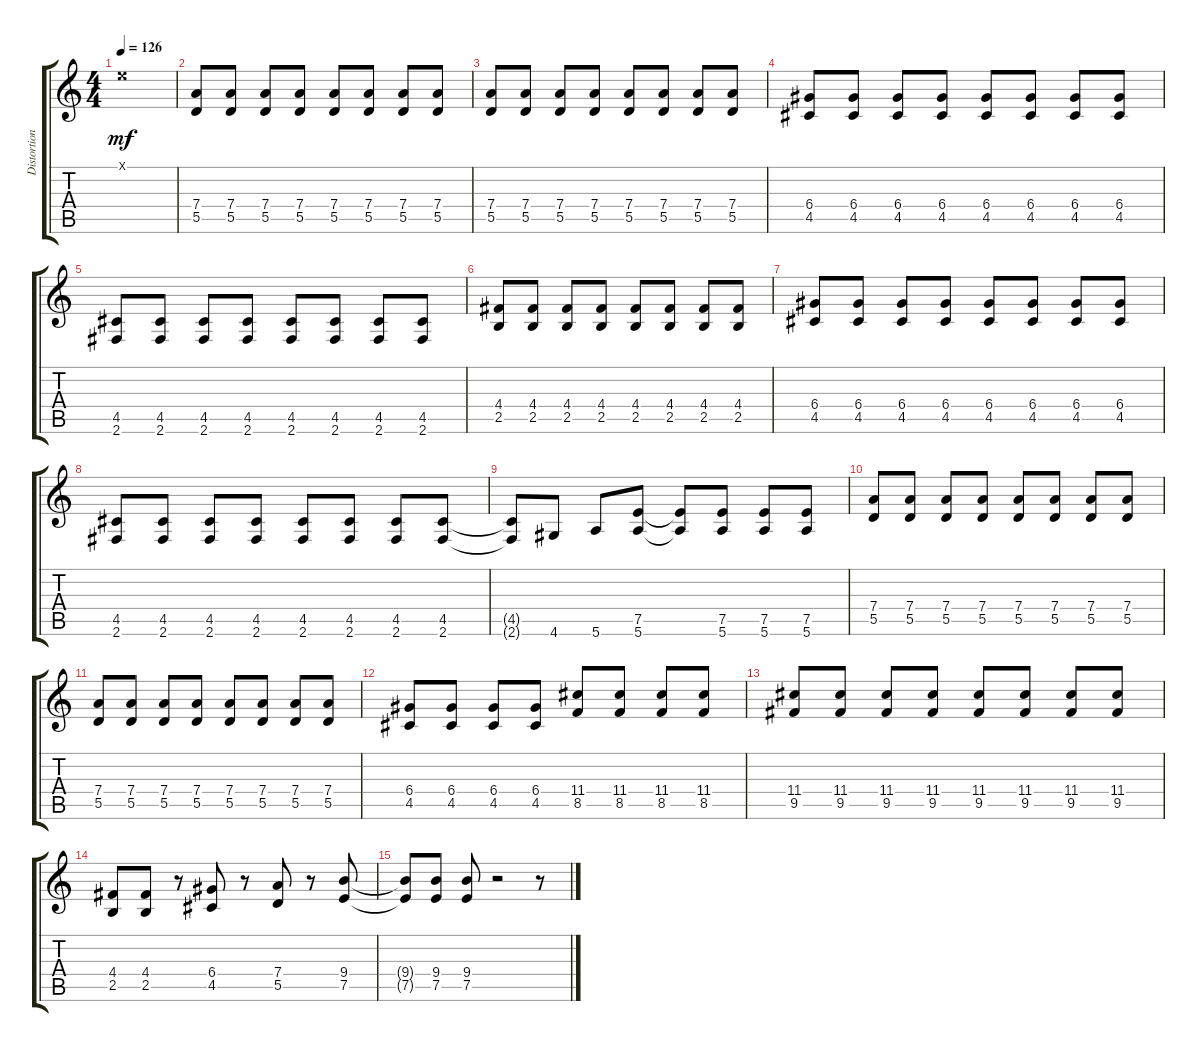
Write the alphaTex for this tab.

\track ("Distortion Guitar" "Distortion") {instrument distortionguitar}
\staff {score tabs}
\tuning (E4 B3 G3 D3 A2 E2) {hide}
\ts (4 4)
\tempo 126
\clef g2
\ks c
0.1{x}.1{dy mf instrument distortionguitar} |
(7.4 5.5).8 (7.4 5.5).8 (7.4 5.5).8 (7.4 5.5).8 (7.4 5.5).8 (7.4 5.5).8 (7.4 5.5).8 (7.4 5.5).8 |
(7.4 5.5).8 (7.4 5.5).8 (7.4 5.5).8 (7.4 5.5).8 (7.4 5.5).8 (7.4 5.5).8 (7.4 5.5).8 (7.4 5.5).8 |
(6.4 4.5).8 (6.4 4.5).8 (6.4 4.5).8 (6.4 4.5).8 (6.4 4.5).8 (6.4 4.5).8 (6.4 4.5).8 (6.4 4.5).8 |
(4.5 2.6).8 (4.5 2.6).8 (4.5 2.6).8 (4.5 2.6).8 (4.5 2.6).8 (4.5 2.6).8 (4.5 2.6).8 (4.5 2.6).8 |
(4.4 2.5).8 (4.4 2.5).8 (4.4 2.5).8 (4.4 2.5).8 (4.4 2.5).8 (4.4 2.5).8 (4.4 2.5).8 (4.4 2.5).8 |
(6.4 4.5).8 (6.4 4.5).8 (6.4 4.5).8 (6.4 4.5).8 (6.4 4.5).8 (6.4 4.5).8 (6.4 4.5).8 (6.4 4.5).8 |
(4.5 2.6).8 (4.5 2.6).8 (4.5 2.6).8 (4.5 2.6).8 (4.5 2.6).8 (4.5 2.6).8 (4.5 2.6).8 (4.5 2.6).8 |
(4.5{t} 2.6{t}).8 4.6.8 5.6.8 (7.5 5.6).8 (7.5{t} 5.6{t}).8 (7.5 5.6).8 (7.5 5.6).8 (7.5 5.6).8 |
(7.4 5.5).8 (7.4 5.5).8 (7.4 5.5).8 (7.4 5.5).8 (7.4 5.5).8 (7.4 5.5).8 (7.4 5.5).8 (7.4 5.5).8 |
(7.4 5.5).8 (7.4 5.5).8 (7.4 5.5).8 (7.4 5.5).8 (7.4 5.5).8 (7.4 5.5).8 (7.4 5.5).8 (7.4 5.5).8 |
(6.4 4.5).8 (6.4 4.5).8 (6.4 4.5).8 (6.4 4.5).8 (11.4 8.5).8 (11.4 8.5).8 (11.4 8.5).8 (11.4 8.5).8 |
(11.4 9.5).8 (11.4 9.5).8 (11.4 9.5).8 (11.4 9.5).8 (11.4 9.5).8 (11.4 9.5).8 (11.4 9.5).8 (11.4 9.5).8 |
(4.4 2.5).8 (4.4 2.5).8 r.8 (6.4 4.5).8 r.8 (7.4 5.5).8 r.8 (9.4 7.5).8 |
(9.4{t} 7.5{t}).8 (9.4 7.5).8 (9.4 7.5).8 r.2 r.8
